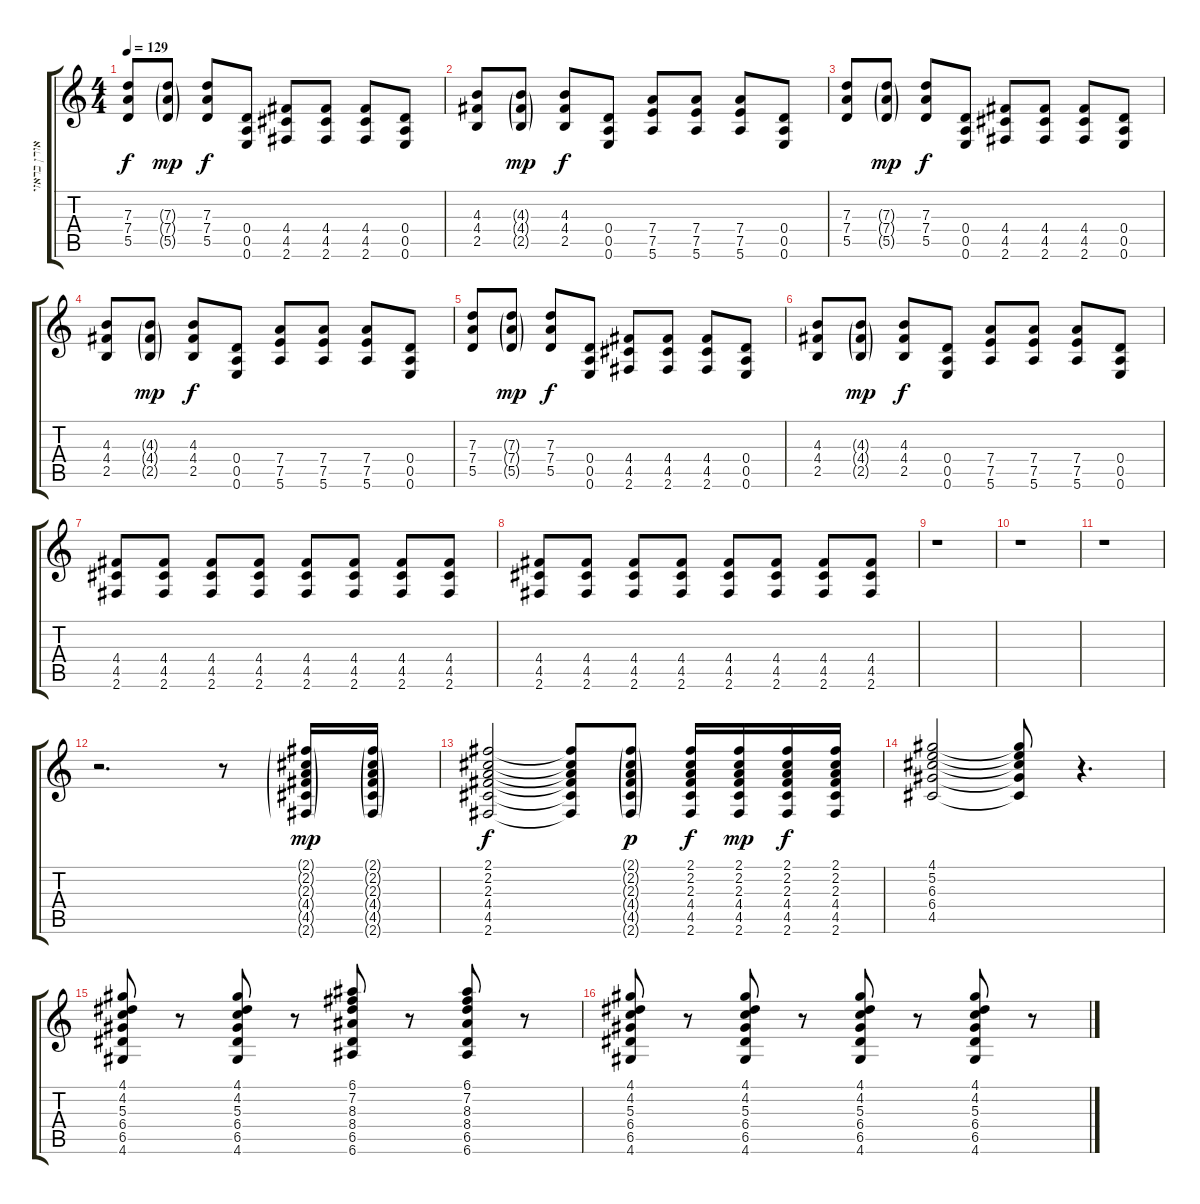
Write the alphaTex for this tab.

\track ("אורן בראזילאי - גיטרה" "אורן בראזי") {instrument overdrivenguitar}
\staff {score tabs}
\tuning (E4 B3 G3 D3 A2 E2) {hide}
\ts (4 4)
\tempo 129
\clef g2
\ks c
(7.3 7.4 5.5).8{dy f} (7.3{g} 7.4{g} 5.5{g}).8{dy mp} (7.3 7.4 5.5).8{dy f} (0.4 0.5 0.6).8 (4.4 4.5 2.6).8 (4.4 4.5 2.6).8 (4.4 4.5 2.6).8 (0.4 0.5 0.6).8 |
(4.3 4.4 2.5).8 (4.3{g} 4.4{g} 2.5{g}).8{dy mp} (4.3 4.4 2.5).8{dy f} (0.4 0.5 0.6).8 (7.4 7.5 5.6).8 (7.4 7.5 5.6).8 (7.4 7.5 5.6).8 (0.4 0.5 0.6).8 |
(7.3 7.4 5.5).8 (7.3{g} 7.4{g} 5.5{g}).8{dy mp} (7.3 7.4 5.5).8{dy f} (0.4 0.5 0.6).8 (4.4 4.5 2.6).8 (4.4 4.5 2.6).8 (4.4 4.5 2.6).8 (0.4 0.5 0.6).8 |
(4.3 4.4 2.5).8 (4.3{g} 4.4{g} 2.5{g}).8{dy mp} (4.3 4.4 2.5).8{dy f} (0.4 0.5 0.6).8 (7.4 7.5 5.6).8 (7.4 7.5 5.6).8 (7.4 7.5 5.6).8 (0.4 0.5 0.6).8 |
(7.3 7.4 5.5).8 (7.3{g} 7.4{g} 5.5{g}).8{dy mp} (7.3 7.4 5.5).8{dy f} (0.4 0.5 0.6).8 (4.4 4.5 2.6).8 (4.4 4.5 2.6).8 (4.4 4.5 2.6).8 (0.4 0.5 0.6).8 |
(4.3 4.4 2.5).8 (4.3{g} 4.4{g} 2.5{g}).8{dy mp} (4.3 4.4 2.5).8{dy f} (0.4 0.5 0.6).8 (7.4 7.5 5.6).8 (7.4 7.5 5.6).8 (7.4 7.5 5.6).8 (0.4 0.5 0.6).8 |
(4.4 4.5 2.6).8 (4.4 4.5 2.6).8 (4.4 4.5 2.6).8 (4.4 4.5 2.6).8 (4.4 4.5 2.6).8 (4.4 4.5 2.6).8 (4.4 4.5 2.6).8 (4.4 4.5 2.6).8 |
(4.4 4.5 2.6).8 (4.4 4.5 2.6).8 (4.4 4.5 2.6).8 (4.4 4.5 2.6).8 (4.4 4.5 2.6).8 (4.4 4.5 2.6).8 (4.4 4.5 2.6).8 (4.4 4.5 2.6).8 |
r.1 |
r.1 |
r.1 |
r.2{d instrument overdrivenguitar} r.8 (2.1{g} 2.2{g} 2.3{g} 4.4{g} 4.5{g} 2.6{g}).16{dy mp} (2.1{g} 2.2{g} 2.3{g} 4.4{g} 4.5{g} 2.6{g}).16 |
(2.1 2.2 2.3 4.4 4.5 2.6).2{dy f} (2.1{t} 2.2{t} 2.3{t} 4.4{t} 4.5{t} 2.6{t}).8 (2.1{g} 2.2{g} 2.3{g} 4.4{g} 4.5{g} 2.6{g}).8{dy p} (2.1 2.2 2.3 4.4 4.5 2.6).16{dy f} (2.1 2.2 2.3 4.4 4.5 2.6).16{dy mp} (2.1 2.2 2.3 4.4 4.5 2.6).16{dy f} (2.1 2.2 2.3 4.4 4.5 2.6).16 |
(4.1 5.2 6.3 6.4 4.5).2 (4.1{t} 5.2{t} 6.3{t} 6.4{t} 4.5{t}).8 r.4{d} |
(4.1 4.2 5.3 6.4 6.5 4.6).8{volume 11} r.8 (4.1 4.2 5.3 6.4 6.5 4.6).8 r.8 (6.1 7.2 8.3 8.4 6.5 6.6).8 r.8 (6.1 7.2 8.3 8.4 6.5 6.6).8 r.8 |
(4.1 4.2 5.3 6.4 6.5 4.6).8 r.8 (4.1 4.2 5.3 6.4 6.5 4.6).8 r.8 (4.1 4.2 5.3 6.4 6.5 4.6).8 r.8 (4.1 4.2 5.3 6.4 6.5 4.6).8 r.8
